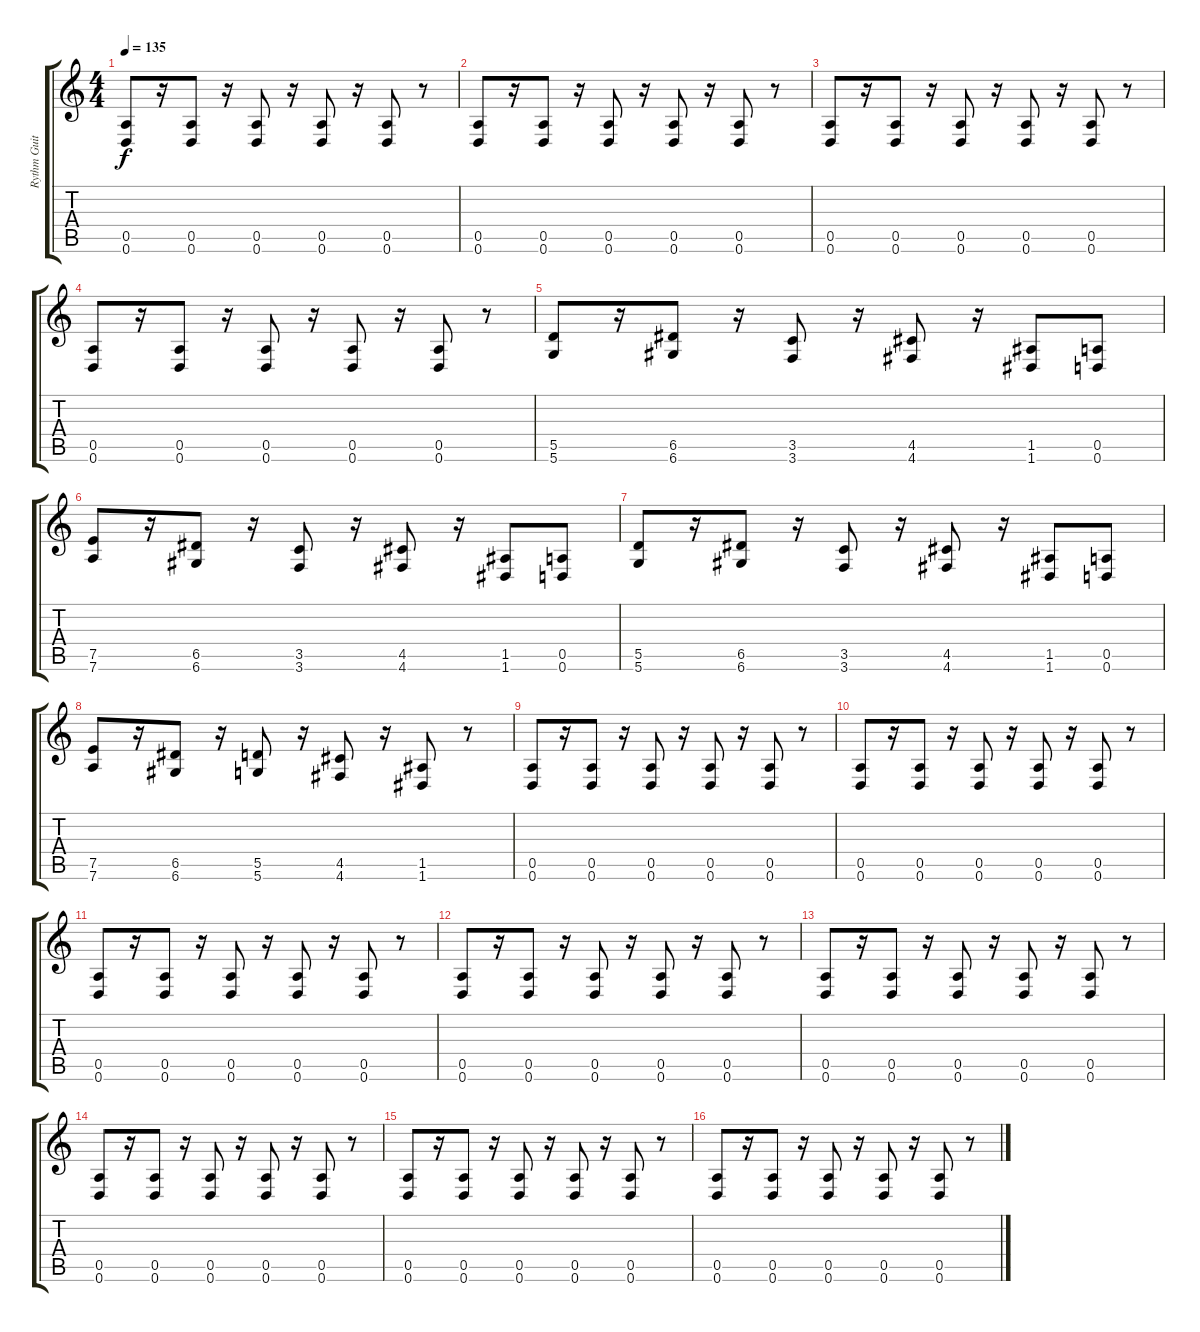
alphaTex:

\track ("Rythm Guitar" "Rythm Guit") {instrument distortionguitar}
\staff {score tabs}
\tuning (E4 B3 G3 D3 A2 D2) {hide}
\ts (4 4)
\tempo 135
\clef g2
\ks c
(0.5 0.6).8{dy f} r.16 (0.5 0.6).8 r.16 (0.5 0.6).8 r.16 (0.5 0.6).8 r.16 (0.5 0.6).8 r.8 |
(0.5 0.6).8 r.16 (0.5 0.6).8 r.16 (0.5 0.6).8 r.16 (0.5 0.6).8 r.16 (0.5 0.6).8 r.8 |
(0.5 0.6).8 r.16 (0.5 0.6).8 r.16 (0.5 0.6).8 r.16 (0.5 0.6).8 r.16 (0.5 0.6).8 r.8 |
(0.5 0.6).8 r.16 (0.5 0.6).8 r.16 (0.5 0.6).8 r.16 (0.5 0.6).8 r.16 (0.5 0.6).8 r.8 |
(5.5 5.6).8 r.16 (6.5 6.6).8 r.16 (3.5 3.6).8 r.16 (4.5 4.6).8 r.16 (1.5 1.6).8 (0.5 0.6).8 |
(7.5 7.6).8 r.16 (6.5 6.6).8 r.16 (3.5 3.6).8 r.16 (4.5 4.6).8 r.16 (1.5 1.6).8 (0.5 0.6).8 |
(5.5 5.6).8 r.16 (6.5 6.6).8 r.16 (3.5 3.6).8 r.16 (4.5 4.6).8 r.16 (1.5 1.6).8 (0.5 0.6).8 |
(7.5 7.6).8 r.16 (6.5 6.6).8 r.16 (5.5 5.6).8 r.16 (4.5 4.6).8 r.16 (1.5 1.6).8 r.8 |
(0.5 0.6).8 r.16 (0.5 0.6).8 r.16 (0.5 0.6).8 r.16 (0.5 0.6).8 r.16 (0.5 0.6).8 r.8 |
(0.5 0.6).8 r.16 (0.5 0.6).8 r.16 (0.5 0.6).8 r.16 (0.5 0.6).8 r.16 (0.5 0.6).8 r.8 |
(0.5 0.6).8 r.16 (0.5 0.6).8 r.16 (0.5 0.6).8 r.16 (0.5 0.6).8 r.16 (0.5 0.6).8 r.8 |
(0.5 0.6).8 r.16 (0.5 0.6).8 r.16 (0.5 0.6).8 r.16 (0.5 0.6).8 r.16 (0.5 0.6).8 r.8 |
(0.5 0.6).8 r.16 (0.5 0.6).8 r.16 (0.5 0.6).8 r.16 (0.5 0.6).8 r.16 (0.5 0.6).8 r.8 |
(0.5 0.6).8 r.16 (0.5 0.6).8 r.16 (0.5 0.6).8 r.16 (0.5 0.6).8 r.16 (0.5 0.6).8 r.8 |
(0.5 0.6).8 r.16 (0.5 0.6).8 r.16 (0.5 0.6).8 r.16 (0.5 0.6).8 r.16 (0.5 0.6).8 r.8 |
(0.5 0.6).8 r.16 (0.5 0.6).8 r.16 (0.5 0.6).8 r.16 (0.5 0.6).8 r.16 (0.5 0.6).8 r.8
